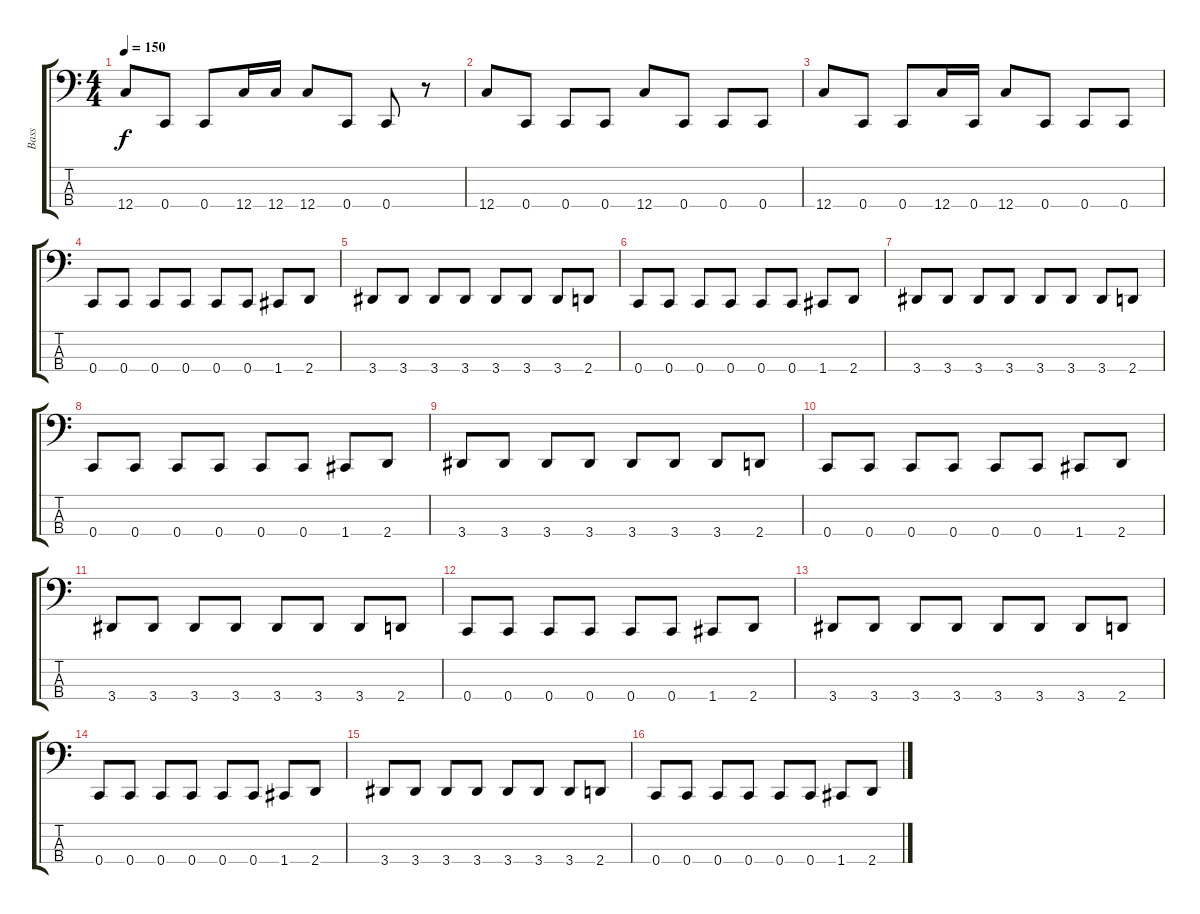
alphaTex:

\track ("Bass" "Bass") {instrument electricbasspick}
\staff {score tabs}
\tuning (F2 C2 G1 C1) {hide}
\ts (4 4)
\tempo 150
\clef f4
\ks c
12.4.8{dy f} 0.4.8 0.4.8 12.4.16 12.4.16 12.4.8 0.4.8 0.4.8 r.8 |
12.4.8 0.4.8 0.4.8 0.4.8 12.4.8 0.4.8 0.4.8 0.4.8 |
12.4.8 0.4.8 0.4.8 12.4.16 0.4.16 12.4.8 0.4.8 0.4.8 0.4.8 |
0.4.8 0.4.8 0.4.8 0.4.8 0.4.8 0.4.8 1.4.8 2.4.8 |
3.4.8 3.4.8 3.4.8 3.4.8 3.4.8 3.4.8 3.4.8 2.4.8 |
0.4.8 0.4.8 0.4.8 0.4.8 0.4.8 0.4.8 1.4.8 2.4.8 |
3.4.8 3.4.8 3.4.8 3.4.8 3.4.8 3.4.8 3.4.8 2.4.8 |
0.4.8 0.4.8 0.4.8 0.4.8 0.4.8 0.4.8 1.4.8 2.4.8 |
3.4.8 3.4.8 3.4.8 3.4.8 3.4.8 3.4.8 3.4.8 2.4.8 |
0.4.8 0.4.8 0.4.8 0.4.8 0.4.8 0.4.8 1.4.8 2.4.8 |
3.4.8 3.4.8 3.4.8 3.4.8 3.4.8 3.4.8 3.4.8 2.4.8 |
0.4.8 0.4.8 0.4.8 0.4.8 0.4.8 0.4.8 1.4.8 2.4.8 |
3.4.8 3.4.8 3.4.8 3.4.8 3.4.8 3.4.8 3.4.8 2.4.8 |
0.4.8 0.4.8 0.4.8 0.4.8 0.4.8 0.4.8 1.4.8 2.4.8 |
3.4.8 3.4.8 3.4.8 3.4.8 3.4.8 3.4.8 3.4.8 2.4.8 |
0.4.8 0.4.8 0.4.8 0.4.8 0.4.8 0.4.8 1.4.8 2.4.8
